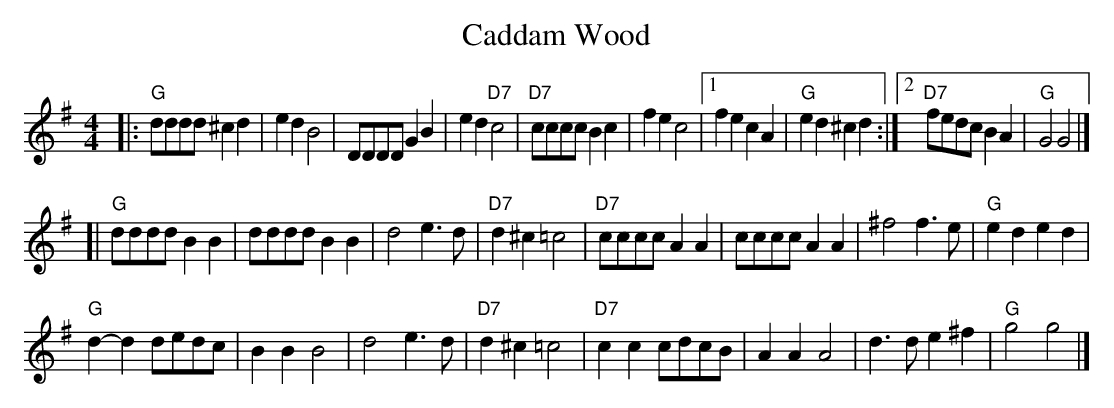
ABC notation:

X:1
T: Caddam Wood
M: 4/4
L: 1/4
K: Gmaj
|: "G" d/d/d/d/ ^c d | e d B2 | D/D/D/D/ G B | e d "D7" c2 |\
   "D7" c/c/c/c/ B c | f e c2 | [1 f e c A | "G" e d ^c d :|\
   [2 "D7" f/e/d/c/  B A | "G" G2 G2 |]
[| "G" d/d/d/d/ B B | d/d/d/d/ B B | d2 e>d | "D7" d ^c =c2 |\
   "D7" c/c/c/c/ A A | c/c/c/c/ A A | ^f2 f>e | "G" e d e d |
   "G" d-d d/e/d/c/ | B B B2 | d2 e>d | "D7" d ^c =c2  |\
   "D7" c c c/d/c/B/ | A A A2 | d>d e ^f | "G" g2 g2 |]
